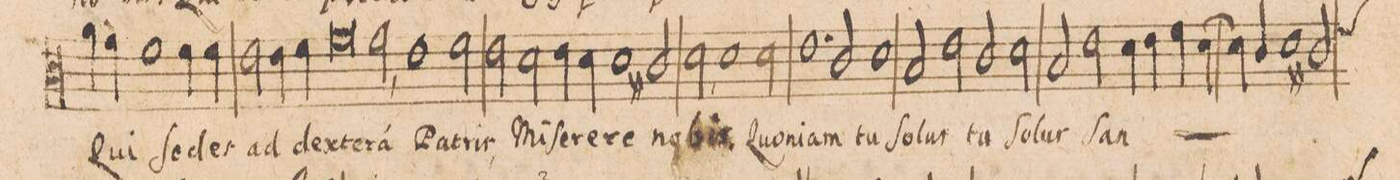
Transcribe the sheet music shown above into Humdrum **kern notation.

**kern	**text
*I"[ALTVS.]	*
*clefC3	*
*k[]	*
*met(C|)	*
*M2/1	*
4a\	Qui
4g\	.
1f\	ſe-
=82-	=82-
4f\	-des
4f\	.
2e\	ad
4e\	dex-
4f\	-te-
=83-	=83-
0g\	-ra(m)
=84-	=84-
2g,\	.
1e\	Pa-
2f\	-tris
=85-	=85-
2e\	Mi-
2d\	-ſe-
4e\	-re-
4d\	-re
1d\	.
=86-	=86-
2c#X/	no-
2d,\	-bis.
1d\	Quo-
=87-	=87-
2d\	ni-
1.e\	-am
=88-	=88-
2c/	tu
1d\	ſo-
=89-	=89-
2B/	-lus
2e\	tu
2c/	ſo-
2d\	-lus
=90-	=90-
2B/	San-
2e\	.
4d\	.
4e\	.
4f\	.
[4d\	.
=91-	=91-
4d\]	.
4c/	.
1d\	.
*custos:f	*
2c#X/	.
=92-	=92-
*-	*-
